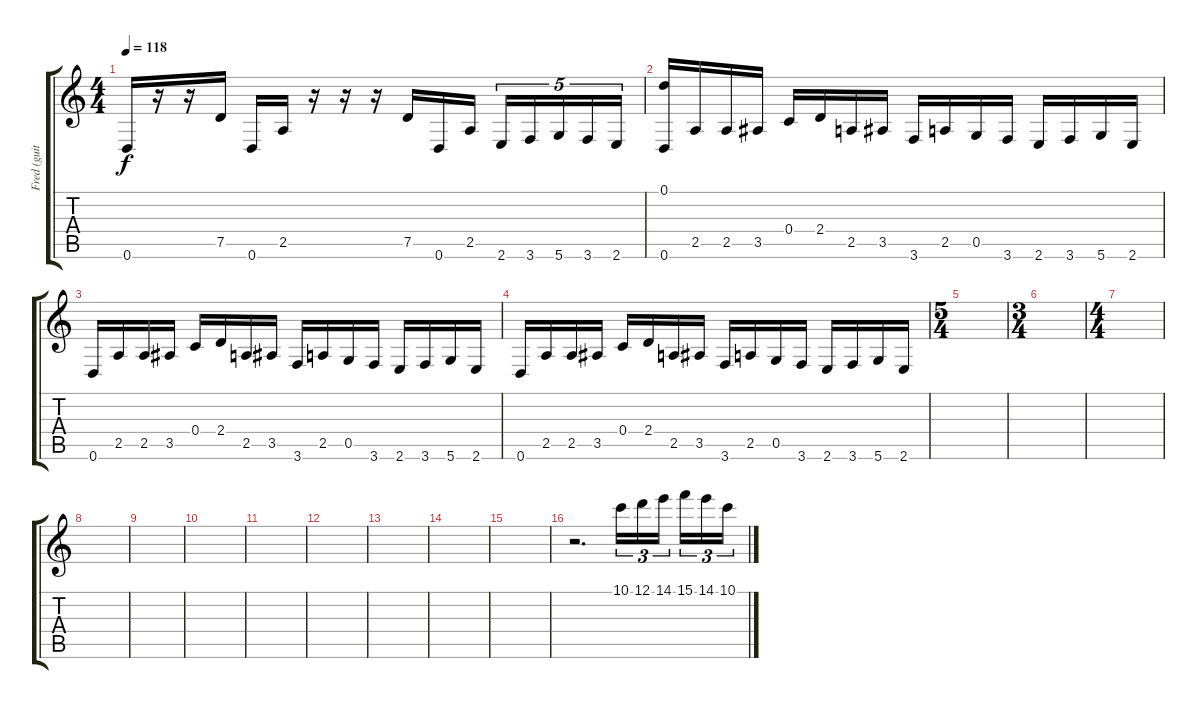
\track ("Fred (guitar II)" "Fred (guit") {instrument overdrivenguitar}
\staff {score tabs}
\tuning (D4 A3 F3 C3 G2 D2) {hide}
\ts (4 4)
\tempo 118
\clef g2
\ks c
0.6.16{dy f balance 16} r.16 r.16 7.5.16 0.6.16 2.5.16 r.16 r.16 r.16 7.5.16 0.6.16 2.5.16 2.6.16{tu (5 4)} 3.6.16{tu (5 4)} 5.6.16{tu (5 4)} 3.6.16{tu (5 4)} 2.6.16{tu (5 4)} |
(0.1 0.6).16{balance 12} 2.5.16 2.5.16 3.5.16 0.4.16 2.4.16 2.5.16 3.5.16 3.6.16 2.5.16 0.5.16 3.6.16 2.6.16 3.6.16 5.6.16 2.6.16 |
0.6.16 2.5.16 2.5.16 3.5.16 0.4.16 2.4.16 2.5.16 3.5.16 3.6.16 2.5.16 0.5.16 3.6.16 2.6.16 3.6.16 5.6.16 2.6.16 |
0.6.16 2.5.16 2.5.16 3.5.16 0.4.16 2.4.16 2.5.16 3.5.16 3.6.16 2.5.16 0.5.16 3.6.16 2.6.16 3.6.16 5.6.16 2.6.16 |
\ts (5 4)
|
\ts (3 4)
|
\ts (4 4)
|
|
|
|
|
|
|
|
|
r.2{d volume 16 balance 3 instrument lead1square} 10.1.16{tu (3 2)} 12.1.16{tu (3 2)} 14.1.16{tu (3 2)} 15.1.16{tu (3 2)} 14.1.16{tu (3 2)} 10.1.16{tu (3 2)}
